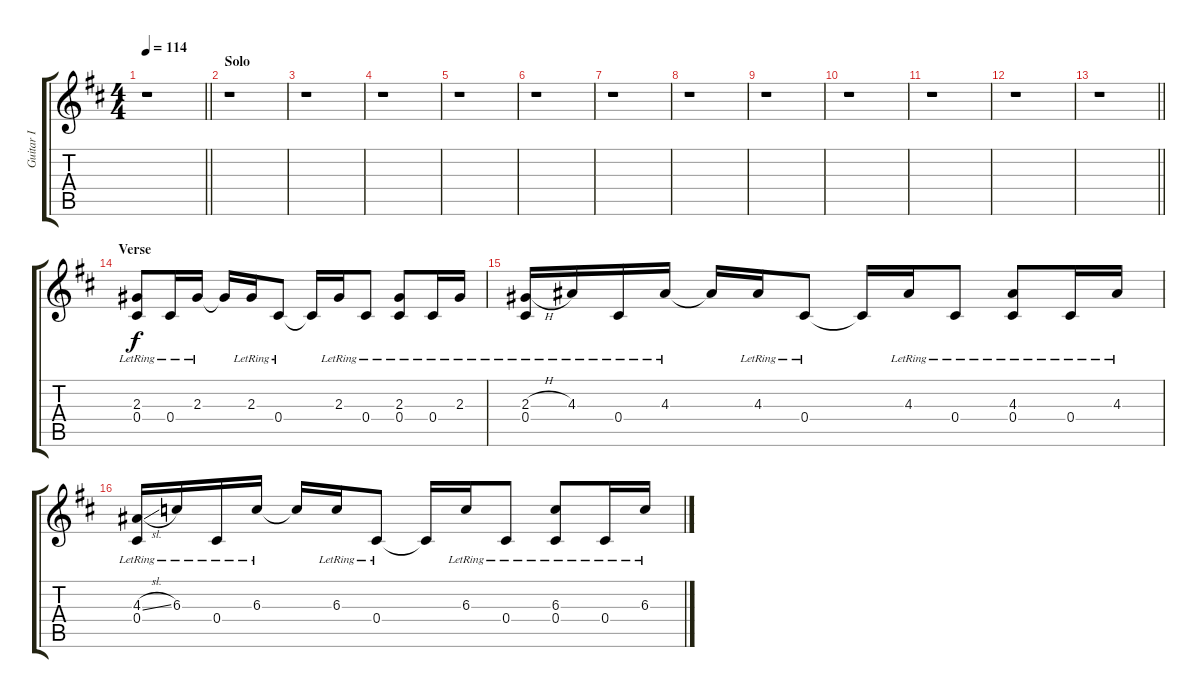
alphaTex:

\track ("Guitar I" "Guitar I") {instrument electricguitarclean}
\staff {score tabs}
\tuning (Eb4 Bb3 Gb3 Db3 Ab2 Eb2) {hide}
\ts (4 4)
\tempo 114
\clef g2
\barLineRight lightlight
\ks d
r.1{dy f} |
\section ("" "Solo")
r.1 |
r.1 |
r.1 |
r.1 |
r.1 |
r.1 |
r.1 |
r.1 |
r.1 |
r.1 |
r.1 |
\barLineRight lightlight
r.1 |
\section ("" "Verse")
(2.3{lr} 0.4{lr}).8 0.4{lr}.16 2.3{lr}.16 2.3{t}.16 2.3{lr}.16 0.4{lr}.8 0.4{t}.16 2.3{lr}.16 0.4{lr}.8 (2.3{lr} 0.4{lr}).8 0.4{lr}.16 2.3{lr}.16 |
(2.3{h lr} 0.4{lr}).16 4.3{lr}.16 0.4{lr}.16 4.3{lr}.16 4.3{t}.16 4.3{lr}.16 0.4{lr}.8 0.4{t}.16 4.3{lr}.16 0.4{lr}.8 (4.3{lr} 0.4{lr}).8 0.4{lr}.16 4.3{lr}.16 |
(4.3{sl lr} 0.4{lr}).16 6.3{lr}.16 0.4{lr}.16 6.3{lr}.16 6.3{t}.16 6.3{lr}.16 0.4{lr}.8 0.4{t}.16 6.3{lr}.16 0.4{lr}.8 (6.3{lr} 0.4{lr}).8 0.4{lr}.16 6.3{lr}.16
